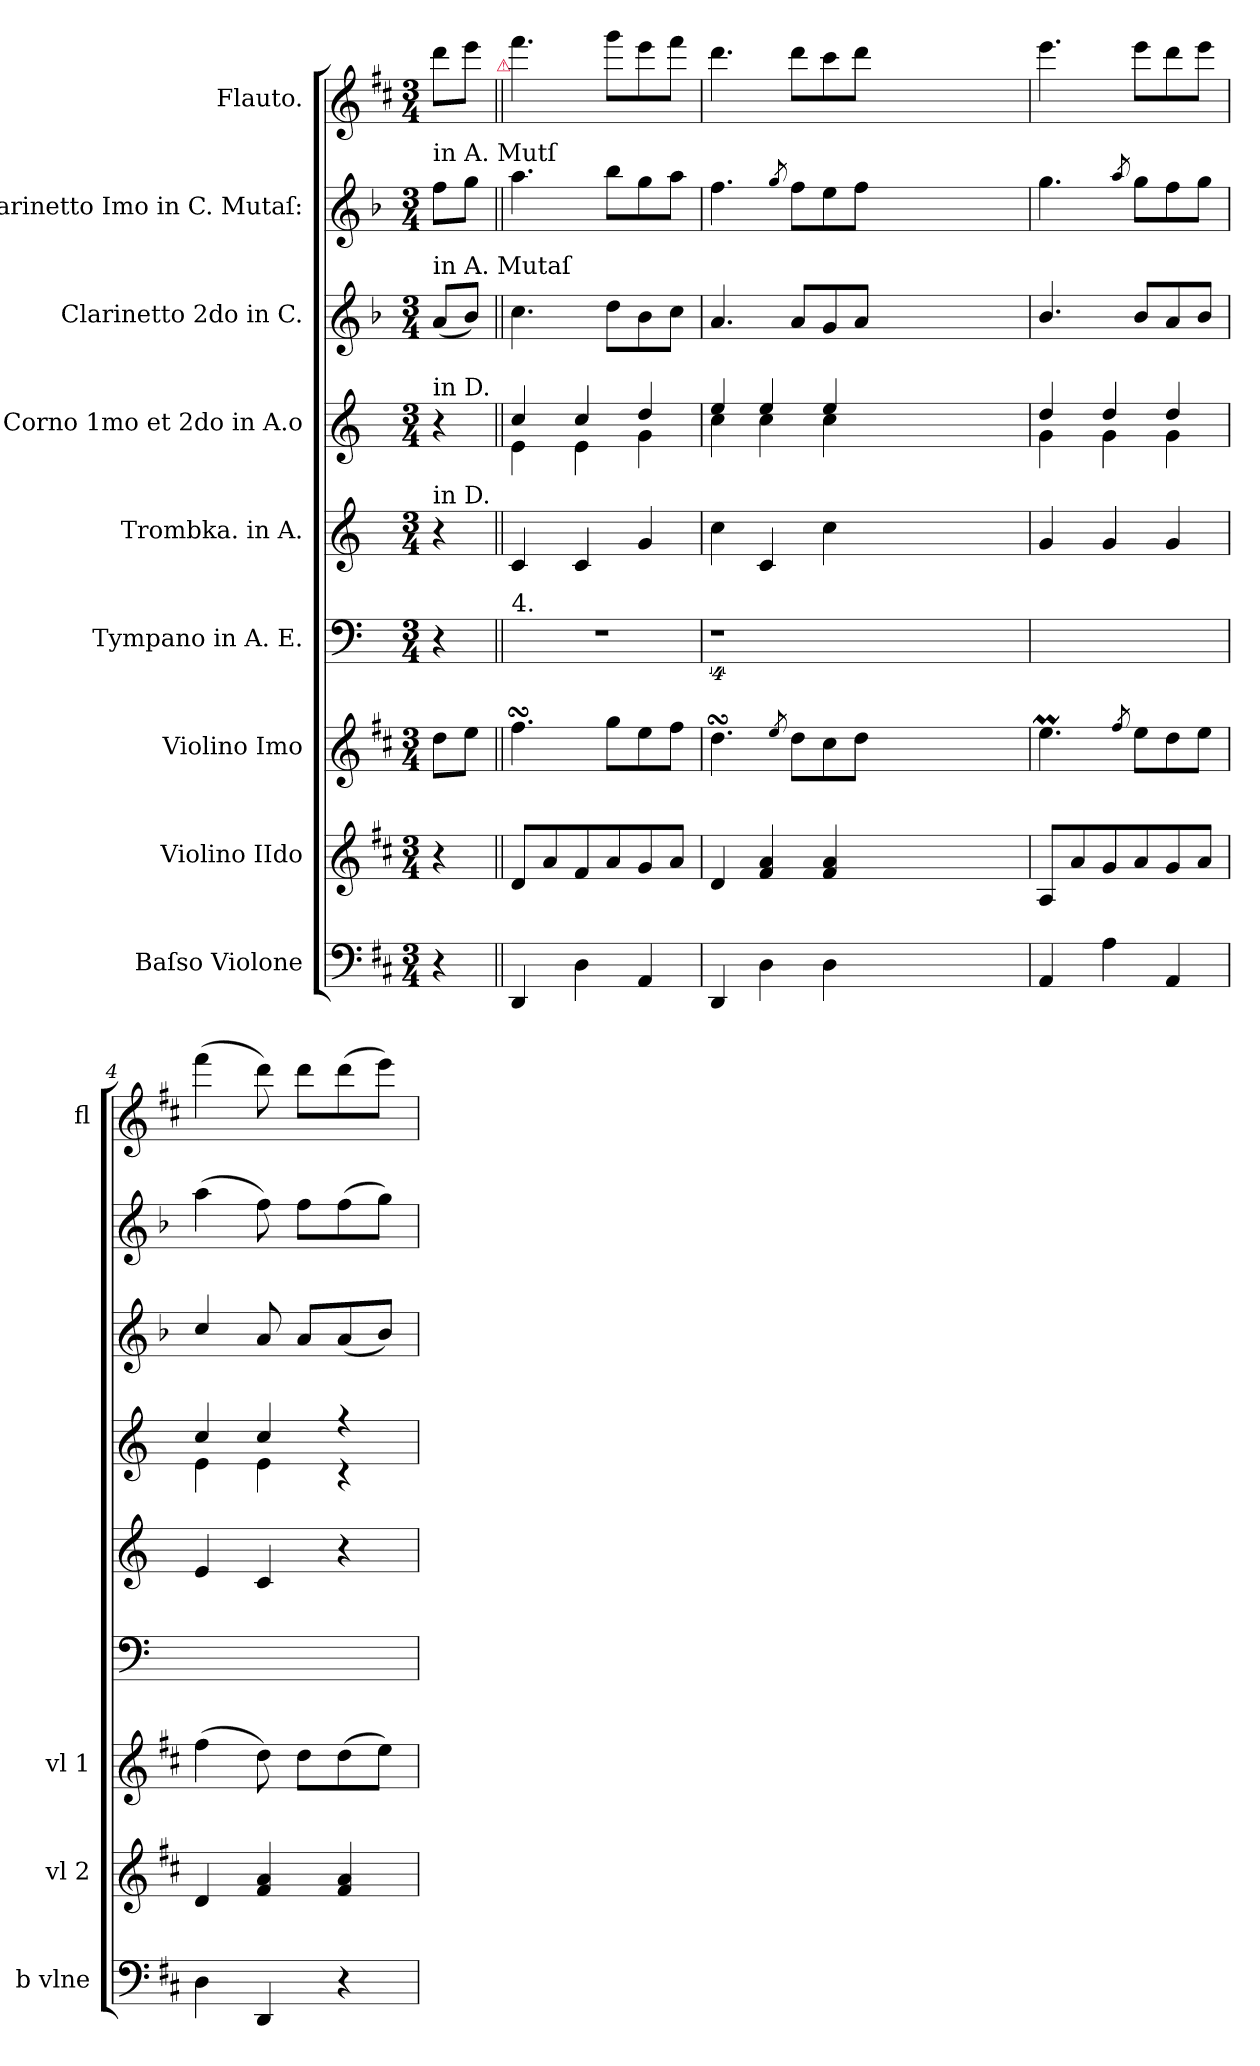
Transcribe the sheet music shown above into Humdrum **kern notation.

**kern	**kern	**kern	**kern	**kern	**kern	**kern	**kern	**kern
*part9	*part8	*part7	*part6	*part5	*part4	*part3	*part2	*part1
*staff9	*staff8	*staff7	*staff6	*staff5	*staff4	*staff3	*staff2	*staff1
*I"Baſso Violone	*I"Violino IIdo	*I"Violino Imo	*I"Tympano in A. E.	*I"Trombka. in A.	*I"Corno 1mo et 2do in A.o	*I"Clarinetto 2do in C.	*I"Clarinetto Imo in C. Mutaſ:	*I"Flauto.
*I'b vlne	*I'vl 2	*I'vl 1	*	*	*	*	*	*I'fl
*clefF4	*clefG2	*clefG2	*clefF4	*clefG2	*clefG2	*clefG2	*clefG2	*clefG2
*	*	*	*	*ITrd-1c-2	*ITrd-1c-2	*ITrd2c3	*ITrd2c3	*
*k[f#c#]	*k[f#c#]	*k[f#c#]	*k[]	*k[f#c#]	*k[f#c#]	*k[f#c#]	*k[f#c#]	*k[f#c#]
*D:	*D:	*D:	*	*D:	*D:	*D:	*D:	*D:
*M3/4	*M3/4	*M3/4	*M3/4	*M3/4	*M3/4	*M3/4	*M3/4	*M3/4
=	=	=	=	=	=	=	=	=
!	!	!	!	!	!	!	!LO:TX:a:t=in A. Mutſ	!
!	!	!	!	!	!	!LO:TX:a:t=in A. Mutaſ	!	!
!	!	!	!	!	!LO:TX:a:t=in D.	!	!	!
!	!	!	!	!LO:TX:a:t=in D.	!	!	!	!
4r	4r	8dd\L	4r	4r	4r	(8f#/L	8dd\L	8ddd\L
.	.	8ee\J	.	.	.	8g/J)	8ee\J	8eee\J
!	!	!	!	!	!	!	!	!LO:TX:a:color=crimson:t=⚠
=1||	=1||	=1||	=1||	=1||	=1||	=1||	=1||	=1||
*	*	*	*	*	*^	*	*	*
!	!	!	!LO:TX:a:t=4.	!	!	!	!	!	!
4DD/	8d/L	4.ff#sSsS\	2.r	4d/	4dd/	4f#\	4.a\	4.ff#\	4.fff#\
.	8a/	.	.	.	.	.	.	.	.
4D\	8f#/	.	.	4d/	4dd/	4f#\	.	.	.
.	8a/	8gg\L	.	.	.	.	8b\L	8gg\L	8ggg\L
4AA/	8g/	8ee\	.	4a/	4ee/	4a\	8g\	8ee\	8eee\
.	8a/J	8ff#\J	.	.	.	.	8a\J	8ff#\J	8fff#\J
=2	=2	=2	=2	=2	=2	=2	=2	=2	=2
4DD/	4d/	4.ddsSSs\	4%9r	4dd\	4ff#/	4dd\	4.f#/	4.dd\	4.ddd\
4D\	4f#/ 4a/	.	.	4d/	4ff#/	4dd\	.	.	.
.	.	8qee/	.	.	.	.	.	8qee/	.
.	.	8dd\L	.	.	.	.	8f#/L	8dd\L	8ddd\L
4D\	4f#/ 4a/	8cc#\	.	4dd\	4ff#/	4dd\	8e/	8cc#\	8ccc#\
.	.	8dd\J	.	.	.	.	8f#/J	8dd\J	8ddd\J
1.ryy	1.ryy	1.ryy	.	1.ryy	1.ryy	1.ryy	1.ryy	1.ryy	1.ryy
=3	=3	=3	=3	=3	=3	=3	=3	=3	=3
4AA/	8A/L	4.eeM\	2.ryy	4a/	4ee/	4a\	4.g/	4.ee\	4.eee\
.	8a/	.	.	.	.	.	.	.	.
4A\	8g/	.	.	4a/	4ee/	4a\	.	.	.
.	.	8qff#/	.	.	.	.	.	8qff#/	.
.	8a/	8ee\L	.	.	.	.	8g/L	8ee\L	8eee\L
4AA/	8g/	8dd\	.	4a/	4ee/	4a\	8f#/	8dd\	8ddd\
.	8a/J	8ee\J	.	.	.	.	8g/J	8ee\J	8eee\J
=4	=4	=4	=4	=4	=4	=4	=4	=4	=4
4D\	4d/	(4ff#\	2.ryy	4f#/	4dd/	4f#\	4a/	(4ff#\	(4fff#\
4DD/	4f#/ 4a/	8dd\)	.	4d/	4dd/	4f#\	8f#/	8dd\)	8ddd\)
.	.	8dd\L	.	.	.	.	8f#/L	8dd\L	8ddd\L
4r	4f#/ 4a/	(8dd\	.	4r	4r	4r	(8f#/	(8dd\	(8ddd\
.	.	8ee\J)	.	.	.	.	8g/J)	8ee\J)	8eee\J)
*	*	*	*	*	*v	*v	*	*	*
=	=	=	=	=	=	=	=	=
*-	*-	*-	*-	*-	*-	*-	*-	*-
